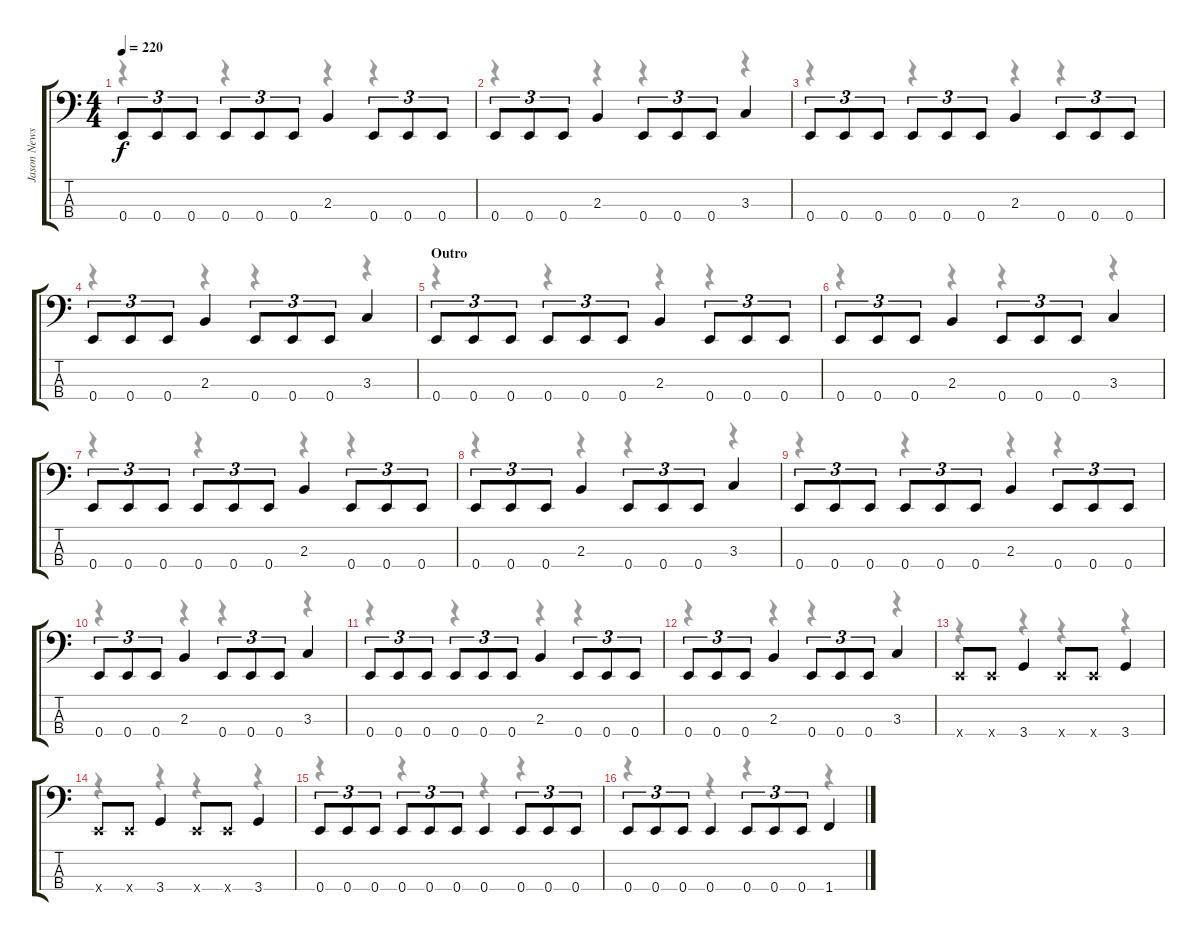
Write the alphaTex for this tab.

\track ("Jason Newsted (Bass)" "Jason News") {instrument electricbasspick}
\staff {score tabs}
\tuning (G2 D2 A1 E1) {hide}
\voice
\ts (4 4)
\tempo 220
\clef f4
\ks c
0.4.8{tu (3 2) dy f} 0.4.8{tu (3 2)} 0.4.8{tu (3 2)} 0.4.8{tu (3 2)} 0.4.8{tu (3 2)} 0.4.8{tu (3 2)} 2.3.4 0.4.8{tu (3 2)} 0.4.8{tu (3 2)} 0.4.8{tu (3 2)} |
0.4.8{tu (3 2)} 0.4.8{tu (3 2)} 0.4.8{tu (3 2)} 2.3.4 0.4.8{tu (3 2)} 0.4.8{tu (3 2)} 0.4.8{tu (3 2)} 3.3.4 |
0.4.8{tu (3 2)} 0.4.8{tu (3 2)} 0.4.8{tu (3 2)} 0.4.8{tu (3 2)} 0.4.8{tu (3 2)} 0.4.8{tu (3 2)} 2.3.4 0.4.8{tu (3 2)} 0.4.8{tu (3 2)} 0.4.8{tu (3 2)} |
0.4.8{tu (3 2)} 0.4.8{tu (3 2)} 0.4.8{tu (3 2)} 2.3.4 0.4.8{tu (3 2)} 0.4.8{tu (3 2)} 0.4.8{tu (3 2)} 3.3.4 |
\section ("" "Outro")
0.4.8{tu (3 2)} 0.4.8{tu (3 2)} 0.4.8{tu (3 2)} 0.4.8{tu (3 2)} 0.4.8{tu (3 2)} 0.4.8{tu (3 2)} 2.3.4 0.4.8{tu (3 2)} 0.4.8{tu (3 2)} 0.4.8{tu (3 2)} |
0.4.8{tu (3 2)} 0.4.8{tu (3 2)} 0.4.8{tu (3 2)} 2.3.4 0.4.8{tu (3 2)} 0.4.8{tu (3 2)} 0.4.8{tu (3 2)} 3.3.4 |
0.4.8{tu (3 2)} 0.4.8{tu (3 2)} 0.4.8{tu (3 2)} 0.4.8{tu (3 2)} 0.4.8{tu (3 2)} 0.4.8{tu (3 2)} 2.3.4 0.4.8{tu (3 2)} 0.4.8{tu (3 2)} 0.4.8{tu (3 2)} |
0.4.8{tu (3 2)} 0.4.8{tu (3 2)} 0.4.8{tu (3 2)} 2.3.4 0.4.8{tu (3 2)} 0.4.8{tu (3 2)} 0.4.8{tu (3 2)} 3.3.4 |
0.4.8{tu (3 2)} 0.4.8{tu (3 2)} 0.4.8{tu (3 2)} 0.4.8{tu (3 2)} 0.4.8{tu (3 2)} 0.4.8{tu (3 2)} 2.3.4 0.4.8{tu (3 2)} 0.4.8{tu (3 2)} 0.4.8{tu (3 2)} |
0.4.8{tu (3 2)} 0.4.8{tu (3 2)} 0.4.8{tu (3 2)} 2.3.4 0.4.8{tu (3 2)} 0.4.8{tu (3 2)} 0.4.8{tu (3 2)} 3.3.4 |
0.4.8{tu (3 2)} 0.4.8{tu (3 2)} 0.4.8{tu (3 2)} 0.4.8{tu (3 2)} 0.4.8{tu (3 2)} 0.4.8{tu (3 2)} 2.3.4 0.4.8{tu (3 2)} 0.4.8{tu (3 2)} 0.4.8{tu (3 2)} |
0.4.8{tu (3 2)} 0.4.8{tu (3 2)} 0.4.8{tu (3 2)} 2.3.4 0.4.8{tu (3 2)} 0.4.8{tu (3 2)} 0.4.8{tu (3 2)} 3.3.4 |
0.4{x}.8 0.4{x}.8 3.4.4 0.4{x}.8 0.4{x}.8 3.4.4 |
0.4{x}.8 0.4{x}.8 3.4.4 0.4{x}.8 0.4{x}.8 3.4.4 |
0.4.8{tu (3 2)} 0.4.8{tu (3 2)} 0.4.8{tu (3 2)} 0.4.8{tu (3 2)} 0.4.8{tu (3 2)} 0.4.8{tu (3 2)} 0.4.4 0.4.8{tu (3 2)} 0.4.8{tu (3 2)} 0.4.8{tu (3 2)} |
0.4.8{tu (3 2)} 0.4.8{tu (3 2)} 0.4.8{tu (3 2)} 0.4.4 0.4.8{tu (3 2)} 0.4.8{tu (3 2)} 0.4.8{tu (3 2)} 1.4.4
\voice
\clef f4
\ottava regular
\simile none
\ks c
r.4{dy f} r.4 r.4 r.4 |
r.4 r.4 r.4 r.4 |
r.4 r.4 r.4 r.4 |
r.4 r.4 r.4 r.4 |
r.4 r.4 r.4 r.4 |
r.4 r.4 r.4 r.4 |
r.4 r.4 r.4 r.4 |
r.4 r.4 r.4 r.4 |
r.4 r.4 r.4 r.4 |
r.4 r.4 r.4 r.4 |
r.4 r.4 r.4 r.4 |
r.4 r.4 r.4 r.4 |
r.4 r.4 r.4 r.4 |
r.4 r.4 r.4 r.4 |
r.4 r.4 r.4 r.4 |
r.4 r.4 r.4 r.4
